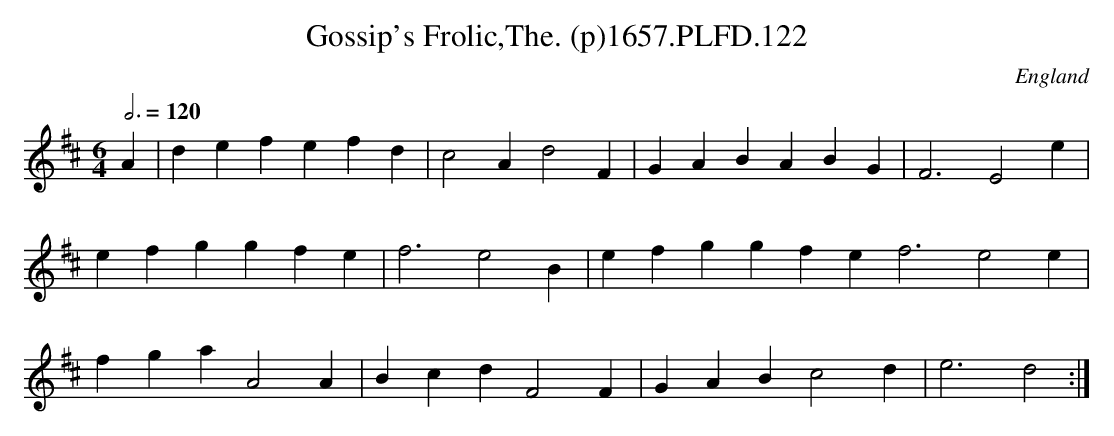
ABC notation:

X:1
T:Gossip's Frolic,The. (p)1657.PLFD.122
M:6/4
L:1/4
Q:3/4=120
O:England
K:D
A|defefd|c2Ad2F|GABABG|F3E2e|
efggfe|f3e2B|efggfef3e2e|
fgaA2A|BcdF2F|GABc2d|e3d2:|
